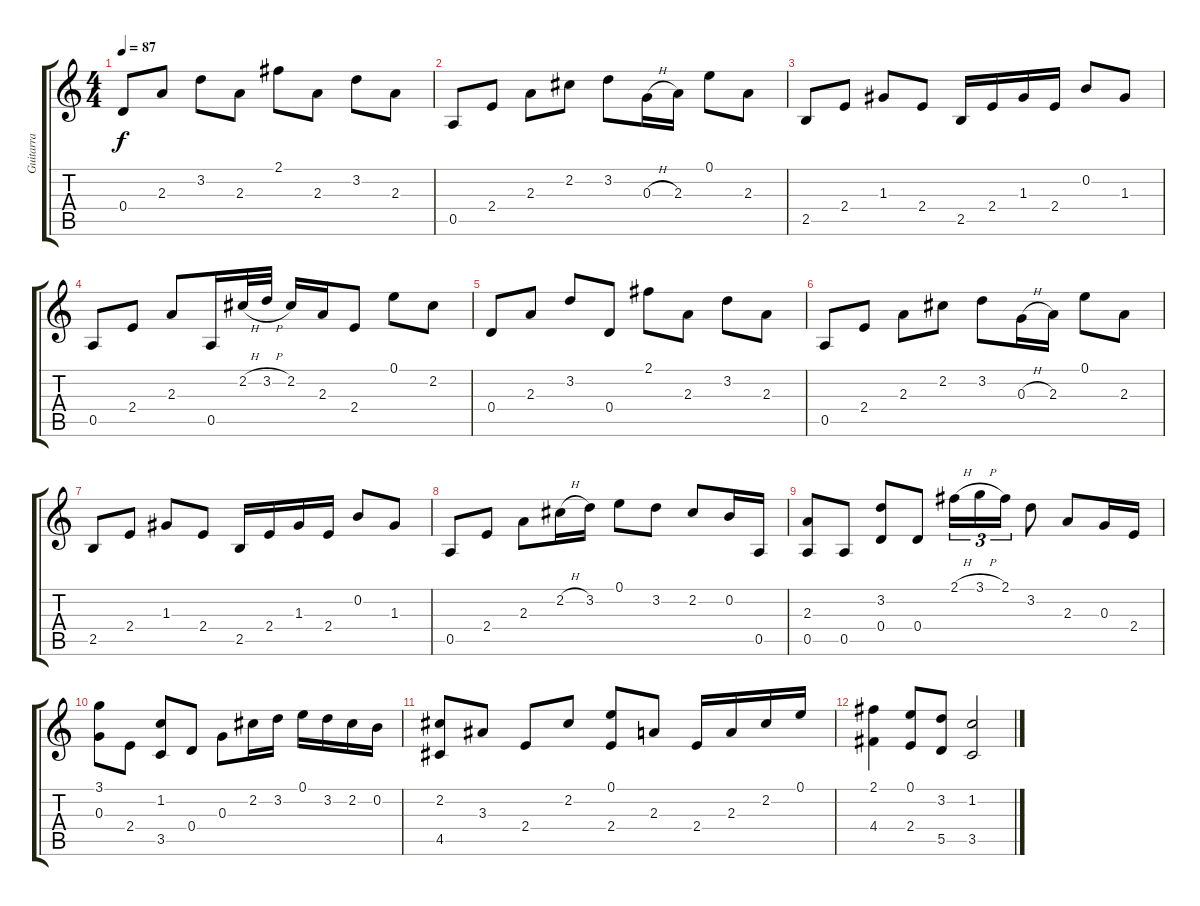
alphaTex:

\track ("Guitarra" "Guitarra") {instrument acousticguitarsteel}
\staff {score tabs}
\tuning (E4 B3 G3 D3 A2 E2) {hide}
\ts (4 4)
\tempo 87
\clef g2
\ks c
0.4.8{dy f instrument acousticguitarsteel} 2.3.8 3.2.8 2.3.8 2.1.8 2.3.8 3.2.8 2.3.8 |
0.5.8 2.4.8 2.3.8 2.2.8 3.2.8 0.3{h}.16 2.3.16 0.1.8 2.3.8 |
2.5.8 2.4.8 1.3.8 2.4.8 2.5.16 2.4.16 1.3.16 2.4.16 0.2.8 1.3.8 |
0.5.8 2.4.8 2.3.8 0.5.16 2.2{h}.32 3.2{h}.32 2.2.16 2.3.16 2.4.8 0.1.8 2.2.8 |
0.4.8 2.3.8 3.2.8 0.4.8 2.1.8 2.3.8 3.2.8 2.3.8 |
0.5.8 2.4.8 2.3.8 2.2.8 3.2.8 0.3{h}.16 2.3.16 0.1.8 2.3.8 |
2.5.8 2.4.8 1.3.8 2.4.8 2.5.16 2.4.16 1.3.16 2.4.16 0.2.8 1.3.8 |
0.5.8 2.4.8 2.3.8 2.2{h}.16 3.2.16 0.1.8 3.2.8 2.2.8 0.2.16 0.5.16 |
(2.3 0.5).8 0.5.8 (3.2 0.4).8 0.4.8 2.1{h}.16{tu (3 2)} 3.1{h}.16{tu (3 2)} 2.1.16{tu (3 2)} 3.2.8 2.3.8 0.3.16 2.4.16 |
(3.1 0.3).8 2.4.8 (1.2 3.5).8 0.4.8 0.3.8 2.2.16 3.2.16 0.1.16 3.2.16 2.2.16 0.2.16 |
(2.2 4.5).8 3.3.8 2.4.8 2.2.8 (0.1 2.4).8 2.3.8 2.4.16 2.3.16 2.2.16 0.1.16 |
(2.1 4.4).4 (0.1 2.4).8 (3.2 5.5).8 (1.2 3.5).2
